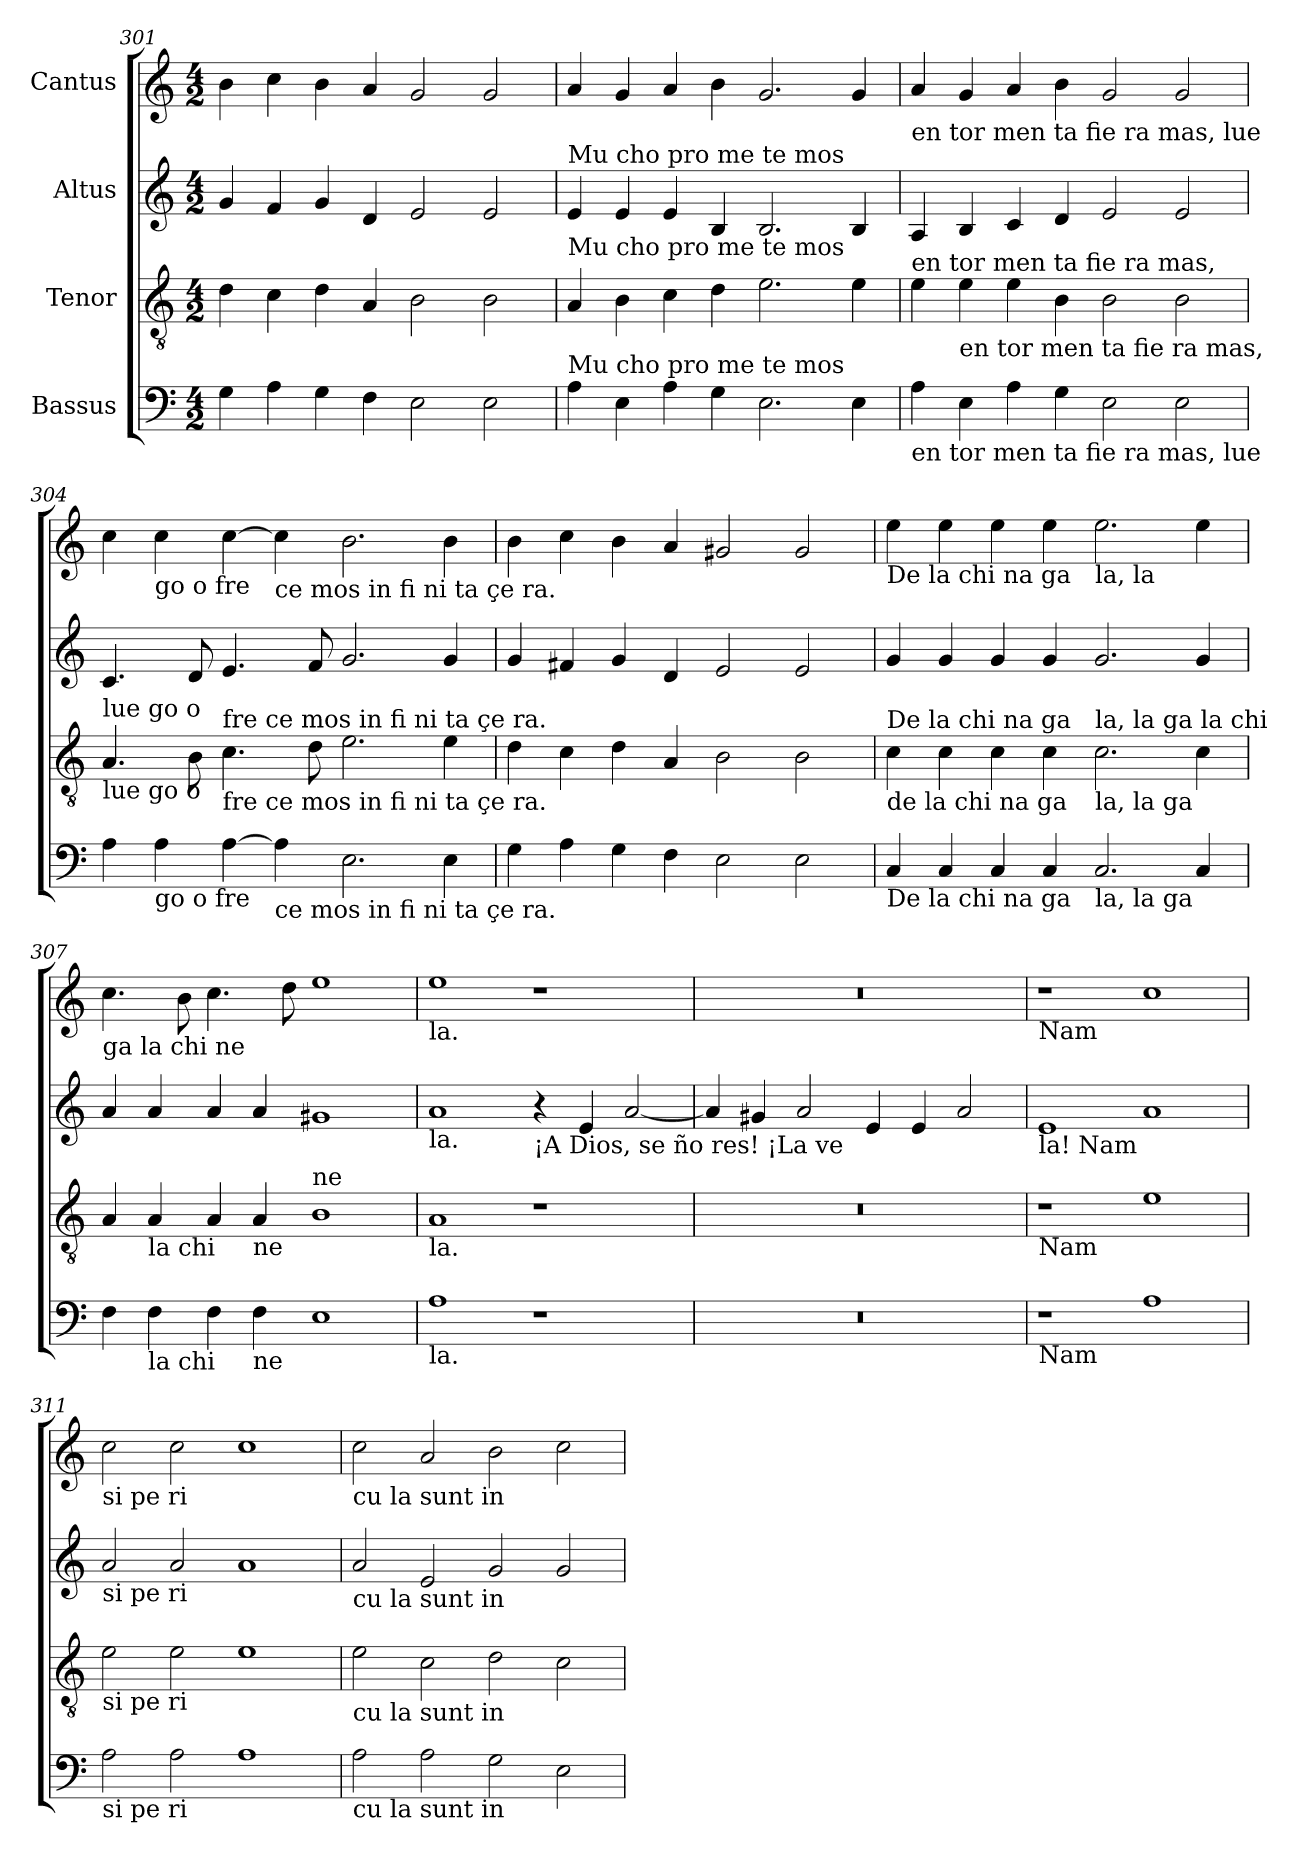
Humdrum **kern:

**kern	**kern	**kern	**kern
*part4	*part3	*part2	*part1
*staff4	*staff3	*staff2	*staff1
*I"Bassus	*I"Tenor	*I"Altus	*I"Cantus
*clefF4	*clefGv2	*clefG2	*clefG2
*ITrd7c12	*	*	*
*k[]	*k[]	*k[]	*k[]
*C:	*C:	*C:	*C:
*M4/2	*M4/2	*M4/2	*M4/2
=301	=301	=301	=301
4GG\	4d\	4g/	4b\
4AA\	4c\	4f/	4cc\
4GG\	4d\	4g/	4b\
4FF\	4A/	4d/	4a/
2EE\	2B\	2e/	2g/
2EE\	2B\	2e/	2g/
=302	=302	=302	=302
!	!	!LO:TX:b:t=Mu cho pro me te mos	!
!	!	!LO:TX:a:t=Mu cho pro me te mos	!
!LO:TX:a:t=Mu cho pro me te mos	!	!	!
4AA\	4A/	4e/	4a/
4EE\	4B\	4e/	4g/
4AA\	4c\	4e/	4a/
4GG\	4d\	4B/	4b\
2.EE\	2.e\	2.B/	2.g/
4EE\	4e\	4B/	4g/
!!LO:PB:g=z
=303	=303	=303	=303
!	!	!	!LO:TX:b:t=en tor men ta fie ra mas, lue
!	!LO:TX:a:t=en tor men ta fie ra mas,	!	!
!LO:TX:b:t=en tor men ta fie ra mas, lue	!	!	!
4AA\	4e\	4A/	4a/
!	!LO:TX:b:t=en tor men ta fie ra mas,	!	!
4EE\	4e\	4B/	4g/
4AA\	4e\	4c/	4a/
4GG\	4B\	4d/	4b\
2EE\	2B\	2e/	2g/
2EE\	2B\	2e/	2g/
=304	=304	=304	=304
!	!LO:TX:b:t=lue go o	!	!
!	!LO:TX:a:t=lue go o	!	!
4AA\	4.A/	4.c/	4cc\
!	!	!	!LO:TX:b:t=go o fre
!LO:TX:b:t=go o fre	!	!	!
4AA\	.	.	4cc\
.	8B\	8d/	.
!	!LO:TX:b:t=fre ce mos in fi ni ta çe ra.	!	!
!	!LO:TX:a:t=fre ce mos in fi ni ta çe ra.	!	!
[<4AA\	4.c\	4.e/	[<4cc\
!	!	!	!LO:TX:b:t=ce mos in fi ni ta çe ra.
!LO:TX:b:t=ce mos in fi ni ta çe ra.	!	!	!
4AA\]	.	.	4cc\]
.	8d\	8f/	.
2.EE\	2.e\	2.g/	2.b\
4EE\	4e\	4g/	4b\
=305	=305	=305	=305
4GG\	4d\	4g/	4b\
4AA\	4c\	4f#X/	4cc\
4GG\	4d\	4g/	4b\
4FF\	4A/	4d/	4a/
2EE\	2B\	2e/	2g#X/
2EE\	2B\	2e/	2g#/
=306	=306	=306	=306
!	!	!	!LO:TX:b:t=De la chi na ga
!	!LO:TX:a:t=De la chi na ga	!	!
!	!LO:TX:b:t=de la chi na ga	!	!
!LO:TX:b:t=De la chi na ga	!	!	!
4CC/	4c\	4g/	4ee\
4CC/	4c\	4g/	4ee\
4CC/	4c\	4g/	4ee\
4CC/	4c\	4g/	4ee\
!	!	!	!LO:TX:b:t=la, la
!	!LO:TX:a:t=la, la ga la chi	!	!
!	!LO:TX:b:t=la, la ga	!	!
!LO:TX:b:t=la, la ga	!	!	!
2.CC/	2.c\	2.g/	2.ee\
4CC/	4c\	4g/	4ee\
=307	=307	=307	=307
!	!	!	!LO:TX:b:t=ga la chi ne
4FF\	4A/	4a/	4.cc\
!	!LO:TX:b:t=la chi	!	!
!LO:TX:b:t=la chi	!	!	!
4FF\	4A/	4a/	.
.	.	.	8b\
4FF\	4A/	4a/	4.cc\
!	!LO:TX:b:t=ne	!	!
!LO:TX:b:t=ne	!	!	!
4FF\	4A/	4a/	.
.	.	.	8dd\
!	!LO:TX:a:t=ne	!	!
1EE	1B	1g#X	1ee
!!LO:LB:g=z
=308	=308	=308	=308
!	!	!	!LO:TX:b:t=la.
!	!	!LO:TX:b:t=la.	!
!	!LO:TX:b:t=la.	!	!
!LO:TX:b:t=la.	!	!	!
1AA	1A	1a	1ee
!	!	!LO:TX:b:t=¡A Dios, se ño res! ¡La ve	!
1r	1r	4r	1r
.	.	4e/	.
.	.	[<2a/	.
=309	=309	=309	=309
0r	0r	4a/]	0r
.	.	4g#X/	.
.	.	2a/	.
.	.	4e/	.
.	.	4e/	.
.	.	2a/	.
=310	=310	=310	=310
!	!	!	!LO:TX:b:t=Nam
!	!	!LO:TX:b:t=la! Nam	!
!	!LO:TX:b:t=Nam	!	!
!LO:TX:b:t=Nam	!	!	!
1r	1r	1e	1r
1AA	1e	1a	1cc
=311	=311	=311	=311
!	!	!	!LO:TX:b:t=si pe ri
!	!	!LO:TX:b:t=si pe ri	!
!	!LO:TX:b:t=si pe ri	!	!
!LO:TX:b:t=si pe ri	!	!	!
2AA\	2e\	2a/	2cc\
2AA\	2e\	2a/	2cc\
1AA	1e	1a	1cc
=312	=312	=312	=312
!	!	!	!LO:TX:b:t=cu la sunt in
!	!	!LO:TX:b:t=cu la sunt in	!
!	!LO:TX:b:t=cu la sunt in	!	!
!LO:TX:b:t=cu la sunt in	!	!	!
2AA\	2e\	2a/	2cc\
2AA\	2c\	2e/	2a/
2GG\	2d\	2g/	2b\
2EE\	2c\	2g/	2cc\
=	=	=	=
*-	*-	*-	*-
